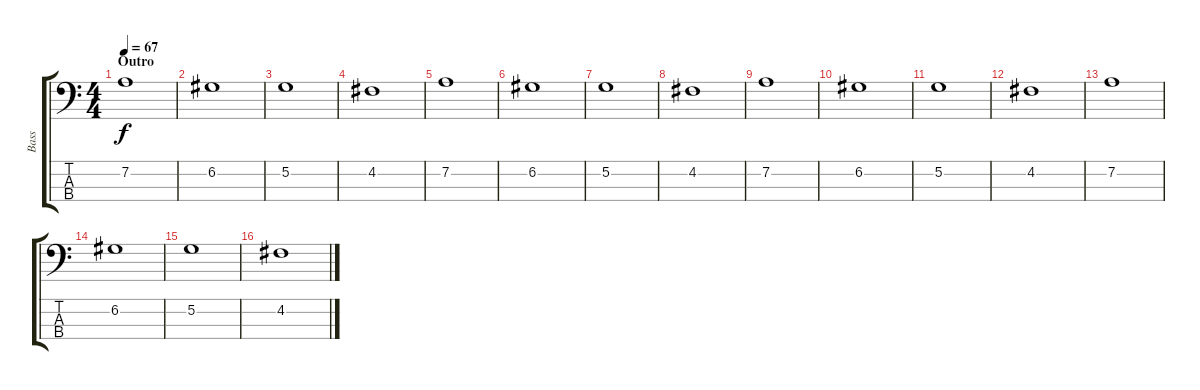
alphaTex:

\track ("Bass" "Bass") {instrument electricbassfinger}
\staff {score tabs}
\tuning (G2 D2 A1 E1) {hide}
\ts (4 4)
\section ("" "Outro")
\tempo 67
\clef f4
\ks c
7.2.1{dy f} |
6.2.1 |
5.2.1 |
4.2.1 |
7.2.1 |
6.2.1 |
5.2.1 |
4.2.1 |
7.2.1 |
6.2.1 |
5.2.1 |
4.2.1 |
7.2.1 |
6.2.1 |
5.2.1 |
4.2.1
